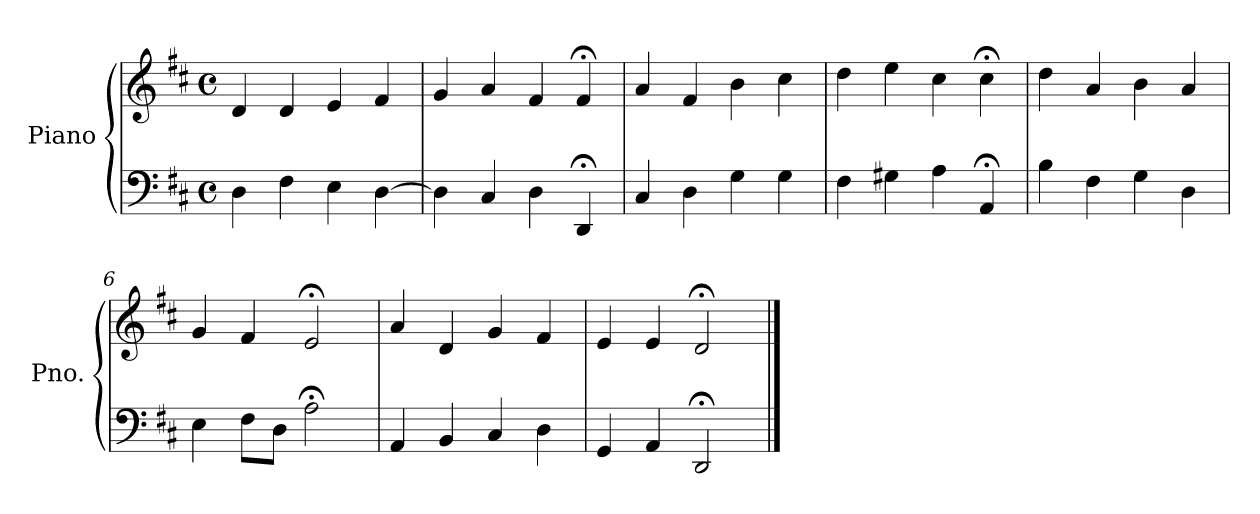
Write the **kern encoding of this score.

**kern	**kern
*part1	*part1
*staff2	*staff1
*I"Piano	*
*I'Pno.	*
*clefF4	*clefG2
*k[f#c#]	*k[f#c#]
*M4/4	*M4/4
*met(c)	*met(c)
=1	=1
4D\	4d/
4F#\	4d/
4E\	4e/
[4D\	4f#/
=2	=2
4D\]	4g/
4C#/	4a/
4D\	4f#/
4DD;</	4f#;</
=3	=3
4C#/	4a/
4D\	4f#/
4G\	4b\
4G\	4cc#\
=4	=4
4F#\	4dd\
4G#X\	4ee\
4A\	4cc#\
4AA;</	4cc#;<\
=5	=5
4B\	4dd\
4F#\	4a/
4G\	4b\
4D\	4a/
=6	=6
4E\	4g/
8F#\L	4f#/
8D\J	.
2A;<\	2e;</
=7	=7
4AA/	4a/
4BB/	4d/
4C#/	4g/
4D\	4f#/
!!LO:LB:g=z
=8	=8
4GG/	4e/
4AA/	4e/
2DD;</	2d;</
==	==
*-	*-
